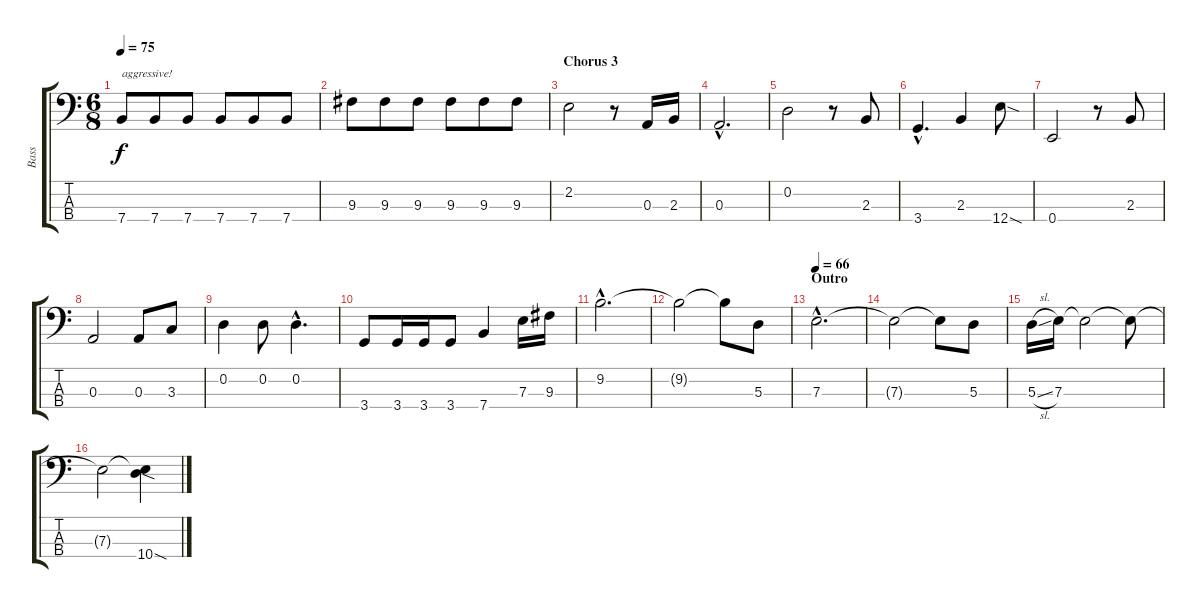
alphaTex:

\track ("Bass" "Bass") {instrument electricbasspick}
\staff {score tabs}
\tuning (G2 D2 A1 E1) {hide}
\ts (6 8)
\tempo 75
\clef f4
\ks c
7.4.8{txt "aggressive!" dy f instrument electricbasspick} 7.4.8 7.4.8 7.4.8 7.4.8 7.4.8 |
9.3.8 9.3.8 9.3.8 9.3.8 9.3.8 9.3.8 |
\section ("" "Chorus 3")
2.2.2 r.8 0.3.16 2.3.16 |
0.3{hac}.2{d} |
0.2.2 r.8 2.3.8 |
3.4{hac}.4{d} 2.3.4 12.4{sod}.8 |
0.4.2 r.8 2.3.8 |
0.3.2 0.3.8 3.3.8 |
0.2.4 0.2.8 0.2{hac}.4{d} |
3.4.8 3.4.16 3.4.16 3.4.8 7.4.4 7.3.16 9.3.16 |
9.2{hac}.2{d} |
9.2{t}.2 9.2{t}.8 5.3.8{volume 9 instrument electricbassfinger} |
\section ("" "Outro")
\tempo 66
7.3{hac}.2{d volume 9 instrument electricbassfinger} |
7.3{t}.2{volume 9 instrument electricbassfinger} 7.3{t}.8 5.3.8 |
5.3{sl}.16{instrument electricbassfinger} 7.3.16 7.3{t}.2 7.3{t}.8 |
7.3{t}.2{instrument electricbassfinger} (7.3{t} 10.4{sod}).4
